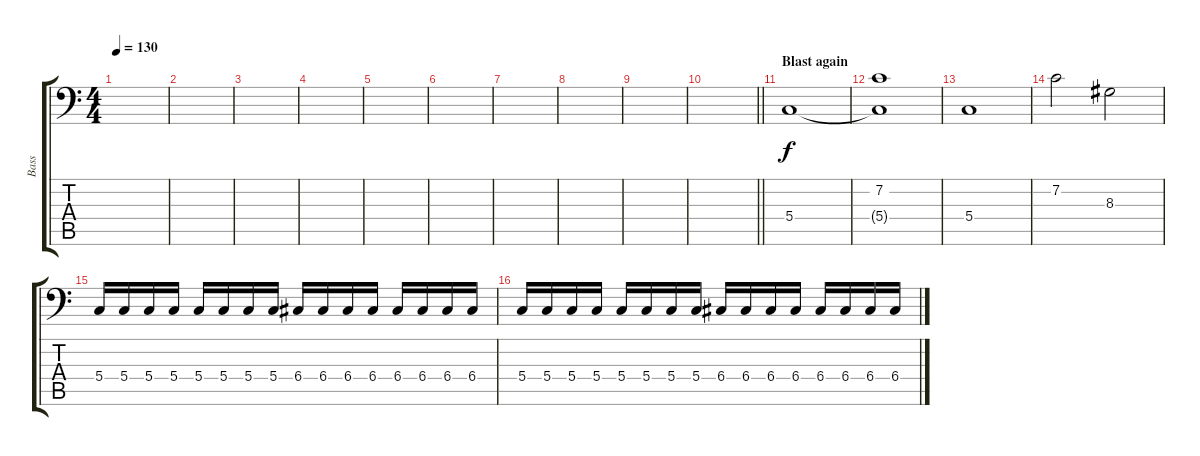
\track ("Bass" "Bass") {instrument electricbassfinger}
\staff {score tabs}
\tuning (Bb2 F2 C2 G1 D1 A0) {hide}
\ts (4 4)
\tempo 130
\clef f4
\ks c
|
|
|
|
|
|
|
|
|
\barLineRight lightlight
|
\section ("" "Blast again")
5.4.1 |
(7.2 5.4{t}).1 |
5.4.1 |
7.2.2 8.3.2 |
5.4.16 5.4.16 5.4.16 5.4.16 5.4.16 5.4.16 5.4.16 5.4.16 6.4.16 6.4.16 6.4.16 6.4.16 6.4.16 6.4.16 6.4.16 6.4.16 |
5.4.16 5.4.16 5.4.16 5.4.16 5.4.16 5.4.16 5.4.16 5.4.16 6.4.16 6.4.16 6.4.16 6.4.16 6.4.16 6.4.16 6.4.16 6.4.16
